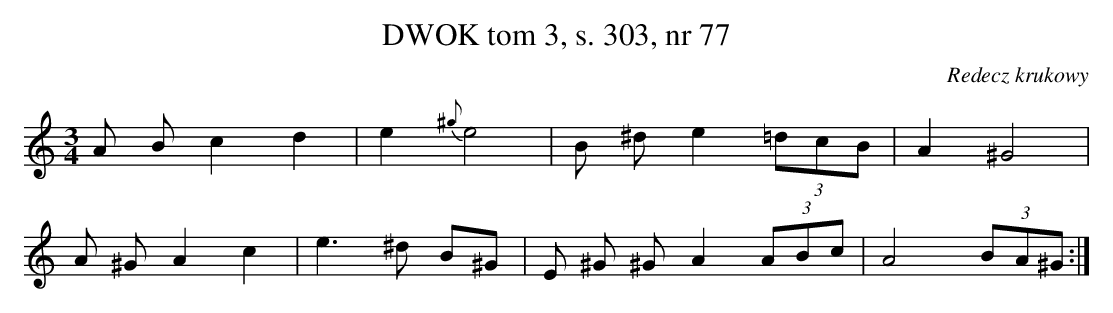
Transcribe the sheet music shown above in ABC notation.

X:1
T: DWOK tom 3, s. 303, nr 77
O: Redecz krukowy
L: 1/16
M: 3/4
K: C
A2 B2 c4 d4 | e4 {^g}e8 | B2 ^d2 e4 (3=d2c2B2 | A4 ^G8|
A2 ^G2 A4 c4 | e6 ^d2 B2^G2 | E2 ^G2 ^G2 A4 (3A2B2c2 | A8 (3B2A2^G2 :|
